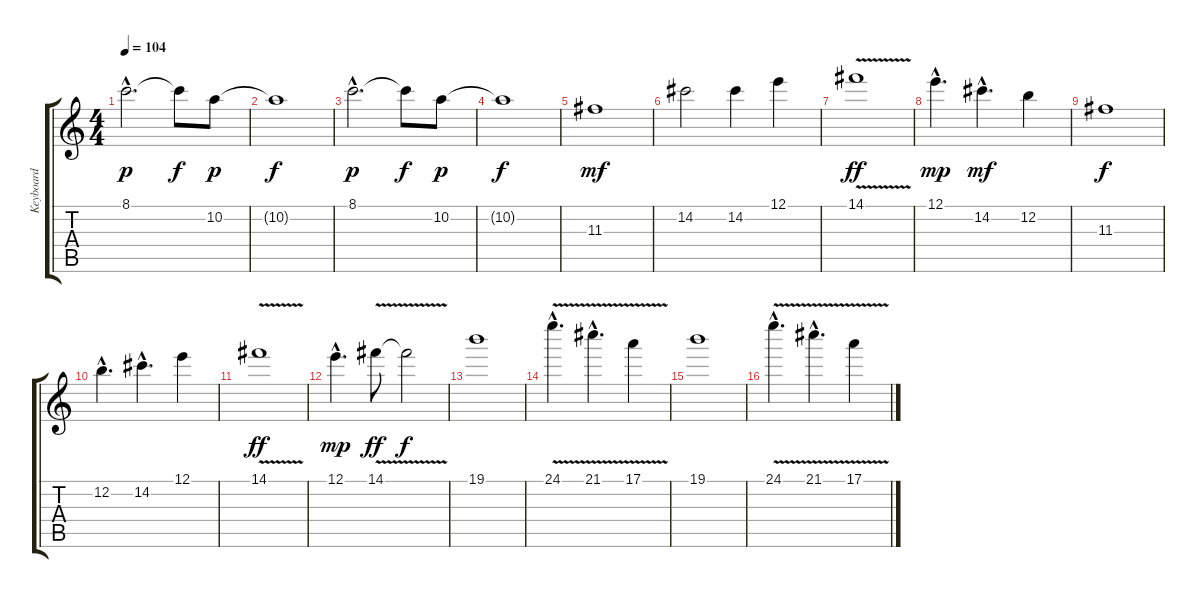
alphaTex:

\track ("Keyboard" "Keyboard") {instrument whistle}
\staff {score tabs}
\tuning (E5 B4 G4 D4 A3 E3) {hide}
\ts (4 4)
\tempo 104
\clef g2
\ks c
8.1{hac}.2{d dy p} 8.1{t}.8{dy f} 10.2.8{dy p} |
10.2{t}.1{dy f} |
8.1{hac}.2{d dy p} 8.1{t}.8{dy f} 10.2.8{dy p} |
10.2{t}.1{dy f} |
11.3.1{dy mf} |
14.2.2 14.2.4 12.1.4 |
14.1{v}.1{dy ff} |
12.1{hac}.4{d dy mp} 14.2{hac}.4{d dy mf} 12.2.4 |
11.3.1{dy f} |
12.2{hac}.4{d} 14.2{hac}.4{d} 12.1.4 |
14.1{v}.1{dy ff} |
12.1{hac}.4{d dy mp} 14.1{v}.8{dy ff} 14.1{t}.2{dy f} |
19.1.1 |
24.1{v hac}.4{d} 21.1{v hac}.4{d} 17.1{v}.4 |
19.1.1 |
24.1{v hac}.4{d} 21.1{v hac}.4{d} 17.1{v}.4
